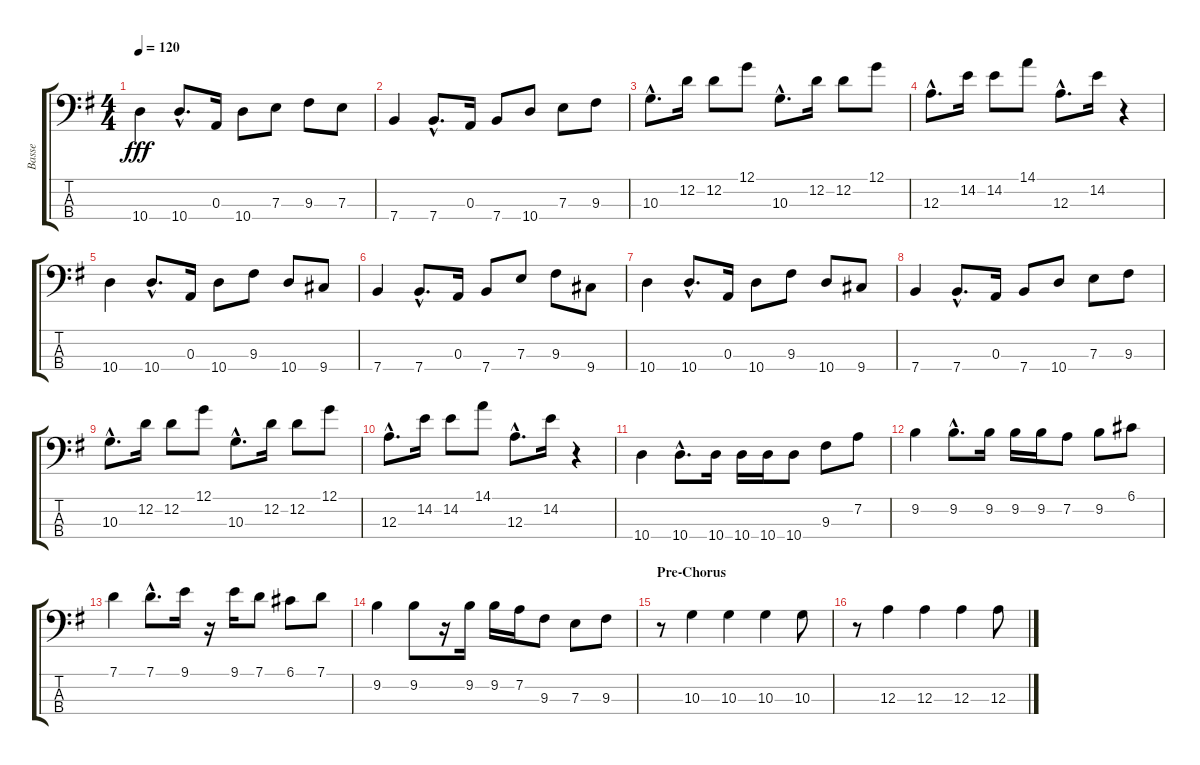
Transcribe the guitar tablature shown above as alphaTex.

\track ("Basse" "Basse") {instrument electricbassfinger}
\staff {score tabs}
\tuning (G2 D2 A1 E1) {hide}
\ts (4 4)
\tempo 120
\clef f4
\ks g
10.4.4{dy fff} 10.4{hac}.8{d} 0.3.16 10.4.8 7.3.8 9.3.8 7.3.8 |
7.4.4 7.4{hac}.8{d} 0.3.16 7.4.8 10.4.8 7.3.8 9.3.8 |
10.3{hac}.8{d} 12.2.16 12.2.8 12.1.8 10.3{hac}.8{d} 12.2.16 12.2.8 12.1.8 |
12.3{hac}.8{d} 14.2.16 14.2.8 14.1.8 12.3{hac}.8{d} 14.2.16 r.4 |
10.4.4 10.4{hac}.8{d} 0.3.16 10.4.8 9.3.8 10.4.8 9.4.8 |
7.4.4 7.4{hac}.8{d} 0.3.16 7.4.8 7.3.8 9.3.8 9.4.8 |
10.4.4 10.4{hac}.8{d} 0.3.16 10.4.8 9.3.8 10.4.8 9.4.8 |
7.4.4 7.4{hac}.8{d} 0.3.16 7.4.8 10.4.8 7.3.8 9.3.8 |
10.3{hac}.8{d} 12.2.16 12.2.8 12.1.8 10.3{hac}.8{d} 12.2.16 12.2.8 12.1.8 |
12.3{hac}.8{d} 14.2.16 14.2.8 14.1.8 12.3{hac}.8{d} 14.2.16 r.4 |
10.4.4 10.4{hac}.8{d} 10.4.16 10.4.16 10.4.16 10.4.8 9.3.8 7.2.8 |
9.2.4 9.2{hac}.8{d} 9.2.16 9.2.16 9.2.16 7.2.8 9.2.8 6.1.8 |
7.1.4 7.1{hac}.8{d} 9.1.16 r.16 9.1.16 7.1.8 6.1.8 7.1.8 |
9.2.4 9.2.8 r.16 9.2.16 9.2.16 7.2.16 9.3.8 7.3.8 9.3.8 |
\section ("" "Pre-Chorus")
r.8 10.3.4 10.3.4 10.3.4 10.3.8 |
r.8 12.3.4 12.3.4 12.3.4 12.3.8
